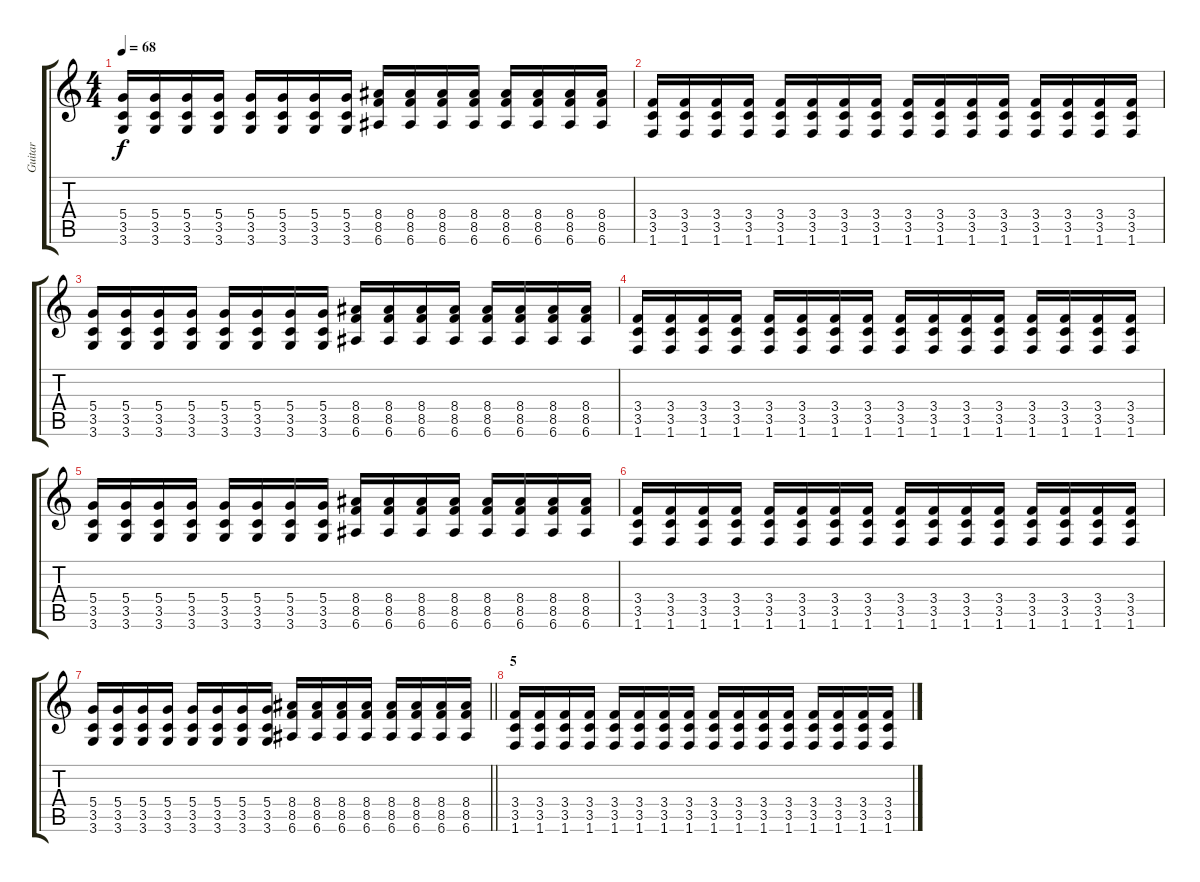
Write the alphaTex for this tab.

\track ("Guitar" "Guitar") {instrument distortionguitar}
\staff {score tabs}
\tuning (E4 B3 G3 D3 A2 E2) {hide}
\ts (4 4)
\tempo 68
\clef g2
\ks c
(5.4 3.5 3.6).16{dy f} (5.4 3.5 3.6).16 (5.4 3.5 3.6).16 (5.4 3.5 3.6).16 (5.4 3.5 3.6).16 (5.4 3.5 3.6).16 (5.4 3.5 3.6).16 (5.4 3.5 3.6).16 (8.4 8.5 6.6).16 (8.4 8.5 6.6).16 (8.4 8.5 6.6).16 (8.4 8.5 6.6).16 (8.4 8.5 6.6).16 (8.4 8.5 6.6).16 (8.4 8.5 6.6).16 (8.4 8.5 6.6).16 |
(3.4 3.5 1.6).16 (3.4 3.5 1.6).16 (3.4 3.5 1.6).16 (3.4 3.5 1.6).16 (3.4 3.5 1.6).16 (3.4 3.5 1.6).16 (3.4 3.5 1.6).16 (3.4 3.5 1.6).16 (3.4 3.5 1.6).16 (3.4 3.5 1.6).16 (3.4 3.5 1.6).16 (3.4 3.5 1.6).16 (3.4 3.5 1.6).16 (3.4 3.5 1.6).16 (3.4 3.5 1.6).16 (3.4 3.5 1.6).16 |
(5.4 3.5 3.6).16 (5.4 3.5 3.6).16 (5.4 3.5 3.6).16 (5.4 3.5 3.6).16 (5.4 3.5 3.6).16 (5.4 3.5 3.6).16 (5.4 3.5 3.6).16 (5.4 3.5 3.6).16 (8.4 8.5 6.6).16 (8.4 8.5 6.6).16 (8.4 8.5 6.6).16 (8.4 8.5 6.6).16 (8.4 8.5 6.6).16 (8.4 8.5 6.6).16 (8.4 8.5 6.6).16 (8.4 8.5 6.6).16 |
(3.4 3.5 1.6).16 (3.4 3.5 1.6).16 (3.4 3.5 1.6).16 (3.4 3.5 1.6).16 (3.4 3.5 1.6).16 (3.4 3.5 1.6).16 (3.4 3.5 1.6).16 (3.4 3.5 1.6).16 (3.4 3.5 1.6).16 (3.4 3.5 1.6).16 (3.4 3.5 1.6).16 (3.4 3.5 1.6).16 (3.4 3.5 1.6).16 (3.4 3.5 1.6).16 (3.4 3.5 1.6).16 (3.4 3.5 1.6).16 |
(5.4 3.5 3.6).16 (5.4 3.5 3.6).16 (5.4 3.5 3.6).16 (5.4 3.5 3.6).16 (5.4 3.5 3.6).16 (5.4 3.5 3.6).16 (5.4 3.5 3.6).16 (5.4 3.5 3.6).16 (8.4 8.5 6.6).16 (8.4 8.5 6.6).16 (8.4 8.5 6.6).16 (8.4 8.5 6.6).16 (8.4 8.5 6.6).16 (8.4 8.5 6.6).16 (8.4 8.5 6.6).16 (8.4 8.5 6.6).16 |
(3.4 3.5 1.6).16 (3.4 3.5 1.6).16 (3.4 3.5 1.6).16 (3.4 3.5 1.6).16 (3.4 3.5 1.6).16 (3.4 3.5 1.6).16 (3.4 3.5 1.6).16 (3.4 3.5 1.6).16 (3.4 3.5 1.6).16 (3.4 3.5 1.6).16 (3.4 3.5 1.6).16 (3.4 3.5 1.6).16 (3.4 3.5 1.6).16 (3.4 3.5 1.6).16 (3.4 3.5 1.6).16 (3.4 3.5 1.6).16 |
\barLineRight lightlight
(5.4 3.5 3.6).16 (5.4 3.5 3.6).16 (5.4 3.5 3.6).16 (5.4 3.5 3.6).16 (5.4 3.5 3.6).16 (5.4 3.5 3.6).16 (5.4 3.5 3.6).16 (5.4 3.5 3.6).16 (8.4 8.5 6.6).16 (8.4 8.5 6.6).16 (8.4 8.5 6.6).16 (8.4 8.5 6.6).16 (8.4 8.5 6.6).16 (8.4 8.5 6.6).16 (8.4 8.5 6.6).16 (8.4 8.5 6.6).16 |
\section ("" "5")
(3.4 3.5 1.6).16 (3.4 3.5 1.6).16 (3.4 3.5 1.6).16 (3.4 3.5 1.6).16 (3.4 3.5 1.6).16 (3.4 3.5 1.6).16 (3.4 3.5 1.6).16 (3.4 3.5 1.6).16 (3.4 3.5 1.6).16 (3.4 3.5 1.6).16 (3.4 3.5 1.6).16 (3.4 3.5 1.6).16 (3.4 3.5 1.6).16 (3.4 3.5 1.6).16 (3.4 3.5 1.6).16 (3.4 3.5 1.6).16
